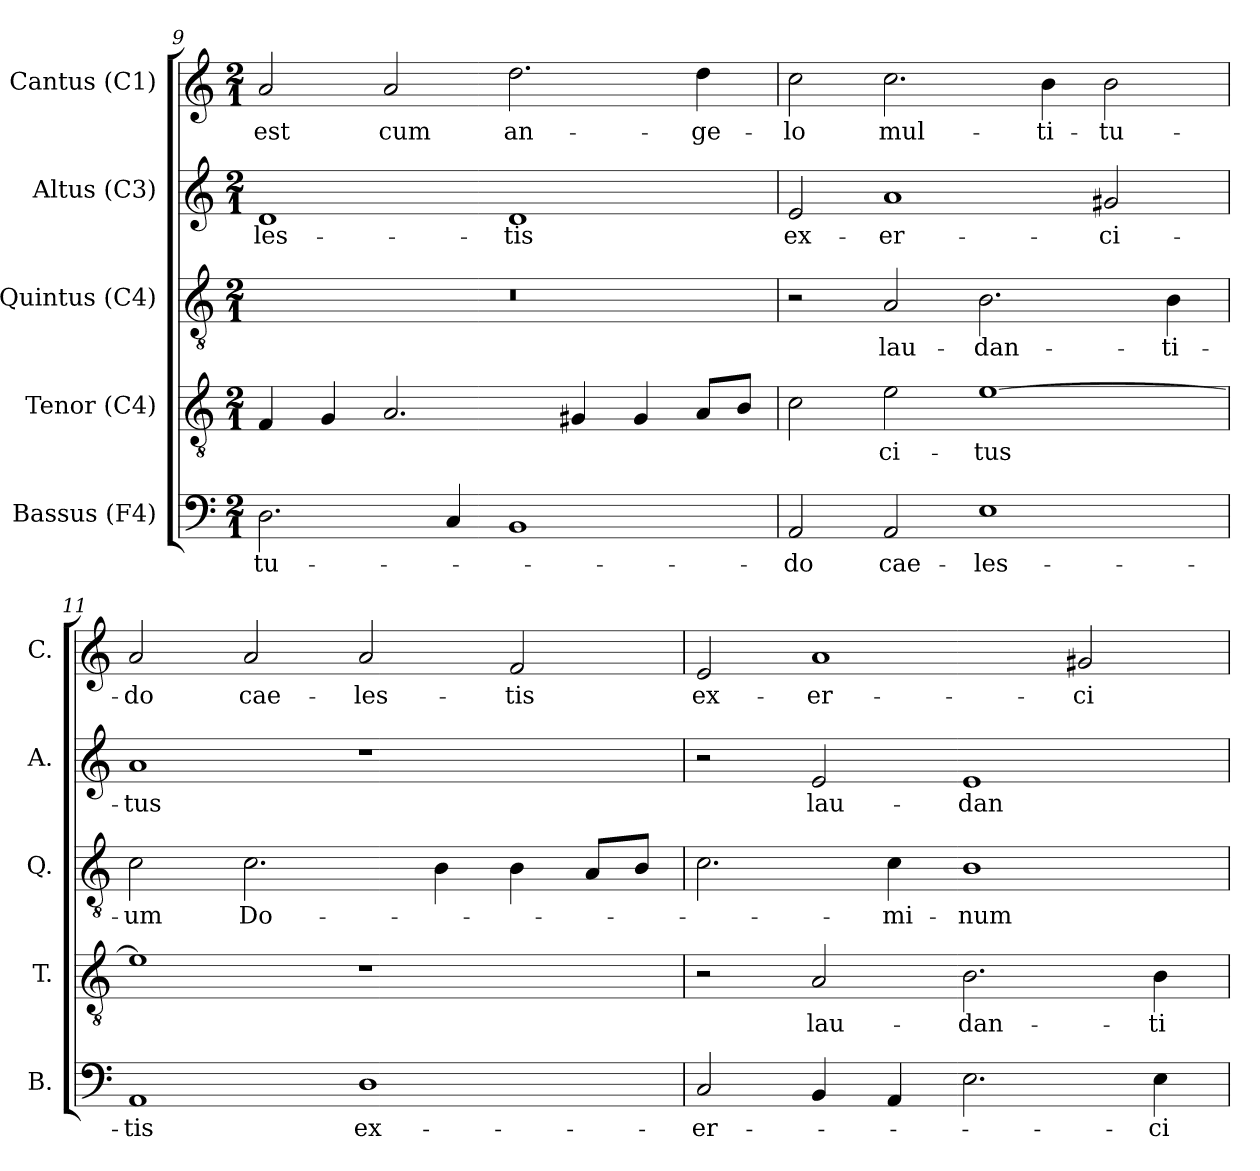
**kern	**text	**kern	**text	**kern	**text	**kern	**text	**kern	**text
*part5	*part5	*part4	*part4	*part3	*part3	*part2	*part2	*part1	*part1
*staff5	*staff5	*staff4	*staff4	*staff3	*staff3	*staff2	*staff2	*staff1	*staff1
*I"Bassus (F4)	*	*I"Tenor (C4)	*	*I"Quintus (C4)	*	*I"Altus (C3)	*	*I"Cantus (C1)	*
*I'B.	*	*I'T.	*	*I'Q.	*	*I'A.	*	*I'C.	*
!!LO:LB:g=z
*clefF4	*	*clefGv2	*	*clefGv2	*	*clefG2	*	*clefG2	*
*	*	*ITrd7c12	*	*ITrd7c12	*	*ITrd7c12	*	*	*
*k[]	*	*k[]	*	*k[]	*	*k[]	*	*k[]	*
*C:	*	*C:	*	*C:	*	*C:	*	*C:	*
*M2/1	*	*M2/1	*	*M2/1	*	*M2/1	*	*M2/1	*
=9	=9	=9	=9	=9	=9	=9	=9	=9	=9
!	!LO:LY:b:color=#000000	!	!	!LO:N:vis=1	!	!	!	!	!
!	!	!	!	!	!	!	!LO:LY:b:color=#000000	!	!
!	!	!	!	!	!	!	!	!	!LO:LY:b:color=#000000
2.Di\	-tu-	4FFi/	.	0r	.	1Di	-les-	2ai/	est
.	.	4GGi/	.	.	.	.	.	.	.
!	!	!	!	!	!	!	!	!	!LO:LY:b:color=#000000
.	.	2.AAi/	.	.	.	.	.	2ai/	cum
4Ci/	.	.	.	.	.	.	.	.	.
!	!	!	!	!	!	!	!LO:LY:b:color=#000000	!	!
!	!	!	!	!	!	!	!	!	!LO:LY:b:color=#000000
1BBi	.	.	.	.	.	1Di	-tis	2.ddi\	an-
.	.	4GG#Xi/	.	.	.	.	.	.	.
.	.	4GG#i/	.	.	.	.	.	.	.
!	!	!	!	!	!	!	!	!	!LO:LY:b:color=#000000
.	.	8AAi/L	.	.	.	.	.	4ddi\	-ge-
.	.	8BBi/J	.	.	.	.	.	.	.
=10	=10	=10	=10	=10	=10	=10	=10	=10	=10
!	!LO:LY:b:color=#000000	!	!	!	!	!	!	!	!
!	!	!	!	!	!	!	!LO:LY:b:color=#000000	!	!
!	!	!	!	!	!	!	!	!	!LO:LY:b:color=#000000
2AAi/	-do	2Ci\	.	2r	.	2Ei/	ex-	2cci\	-lo
!	!LO:LY:b:color=#000000	!	!	!	!	!	!	!	!
!	!	!	!LO:LY:b:color=#000000	!	!	!	!	!	!
!	!	!	!	!	!LO:LY:b:color=#000000	!	!	!	!
!	!	!	!	!	!	!	!LO:LY:b:color=#000000	!	!
!	!	!	!	!	!	!	!	!	!LO:LY:b:color=#000000
2AAi/	cae-	2Ei\	-ci-	2AAi/	lau-	1Ai	-er-	2.cci\	mul-
!	!LO:LY:b:color=#000000	!	!	!	!	!	!	!	!
!	!	!	!LO:LY:b:color=#000000	!	!	!	!	!	!
!	!	!	!	!	!LO:LY:b:color=#000000	!	!	!	!
1Ei	-les-	[1Ei	-tus	2.BBi\	-dan-	.	.	.	.
!	!	!	!	!	!	!	!	!	!LO:LY:b:color=#000000
.	.	.	.	.	.	.	.	4bi\	-ti-
!	!	!	!	!	!	!	!LO:LY:b:color=#000000	!	!
!	!	!	!	!	!	!	!	!	!LO:LY:b:color=#000000
.	.	.	.	.	.	2G#Xi/	-ci-	2bi\	-tu-
!	!	!	!	!	!LO:LY:b:color=#000000	!	!	!	!
.	.	.	.	4BBi\	-ti-	.	.	.	.
=11	=11	=11	=11	=11	=11	=11	=11	=11	=11
!	!LO:LY:b:color=#000000	!	!	!	!	!	!	!	!
!	!	!	!	!	!LO:LY:b:color=#000000	!	!	!	!
!	!	!	!	!	!	!	!LO:LY:b:color=#000000	!	!
!	!	!	!	!	!	!	!	!	!LO:LY:b:color=#000000
1AAi	-tis	1Ei]	.	2Ci\	-um	1Ai	-tus	2ai/	-do
!	!	!	!	!	!LO:LY:b:color=#000000	!	!	!	!
!	!	!	!	!	!	!	!	!	!LO:LY:b:color=#000000
.	.	.	.	2.Ci\	Do-	.	.	2ai/	cae-
!	!LO:LY:b:color=#000000	!	!	!	!	!	!	!	!
!	!	!	!	!	!	!	!	!	!LO:LY:b:color=#000000
1Di	ex-	1r	.	.	.	1r	.	2ai/	-les-
.	.	.	.	4BBi\	.	.	.	.	.
!	!	!	!	!	!	!	!	!	!LO:LY:b:color=#000000
.	.	.	.	4BBi\	.	.	.	2fi/	-tis
.	.	.	.	8AAi/L	.	.	.	.	.
.	.	.	.	8BBi/J	.	.	.	.	.
=12	=12	=12	=12	=12	=12	=12	=12	=12	=12
!	!LO:LY:b:color=#000000	!	!	!	!	!	!	!	!
!	!	!	!	!	!	!	!	!	!LO:LY:b:color=#000000
2Ci/	-er-	2r	.	2.Ci\	.	2r	.	2ei/	ex-
!	!	!	!LO:LY:b:color=#000000	!	!	!	!	!	!
!	!	!	!	!	!	!	!LO:LY:b:color=#000000	!	!
!	!	!	!	!	!	!	!	!	!LO:LY:b:color=#000000
4BBi/	.	2AAi/	lau-	.	.	2Ei/	lau-	1ai	-er-
!	!	!	!	!	!LO:LY:b:color=#000000	!	!	!	!
4AAi/	.	.	.	4Ci\	-mi-	.	.	.	.
!	!	!	!LO:LY:b:color=#000000	!	!	!	!	!	!
!	!	!	!	!	!LO:LY:b:color=#000000	!	!	!	!
!	!	!	!	!	!	!	!LO:LY:b:color=#000000	!	!
2.Ei\	.	2.BBi\	-dan-	1BBi	-num	1Ei	-dan-	.	.
!	!	!	!	!	!	!	!	!	!LO:LY:b:color=#000000
.	.	.	.	.	.	.	.	2g#Xi/	-ci-
!	!LO:LY:b:color=#000000	!	!	!	!	!	!	!	!
!	!	!	!LO:LY:b:color=#000000	!	!	!	!	!	!
4Ei\	-ci-	4BBi\	-ti-	.	.	.	.	.	.
=	=	=	=	=	=	=	=	=	=
*-	*-	*-	*-	*-	*-	*-	*-	*-	*-
